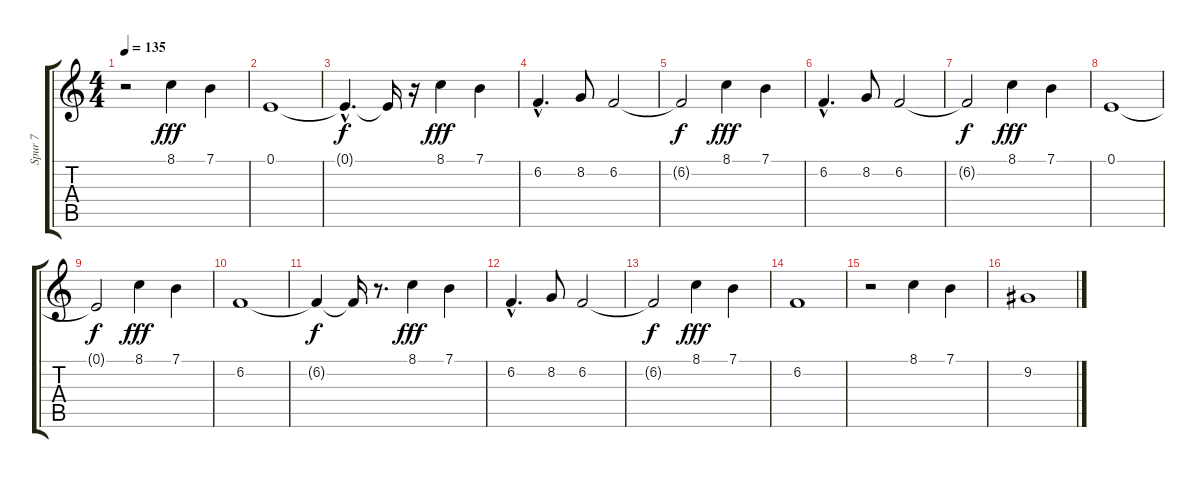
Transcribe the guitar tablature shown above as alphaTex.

\track ("Spur 7" "Spur 7") {instrument pad5bowed}
\staff {score tabs}
\tuning (E4 B3 G3 D3 A2 E2) {hide}
\ts (4 4)
\tempo 135
\clef g2
\ks c
r.2{dy f} 8.1.4{dy fff} 7.1.4 |
0.1.1 |
0.1{hac t}.4{d dy f} 0.1{t}.16 r.16 8.1.4{dy fff} 7.1.4 |
6.2{hac}.4{d} 8.2.8 6.2.2 |
6.2{t}.2{dy f} 8.1.4{dy fff} 7.1.4 |
6.2{hac}.4{d} 8.2.8 6.2.2 |
6.2{t}.2{dy f} 8.1.4{dy fff} 7.1.4 |
0.1.1 |
0.1{t}.2{dy f} 8.1.4{dy fff} 7.1.4 |
6.2.1 |
6.2{t}.4{dy f} 6.2{t}.16 r.8{d} 8.1.4{dy fff} 7.1.4 |
6.2{hac}.4{d} 8.2.8 6.2.2 |
6.2{t}.2{dy f} 8.1.4{dy fff} 7.1.4 |
6.2.1 |
r.2 8.1.4 7.1.4 |
9.2.1
